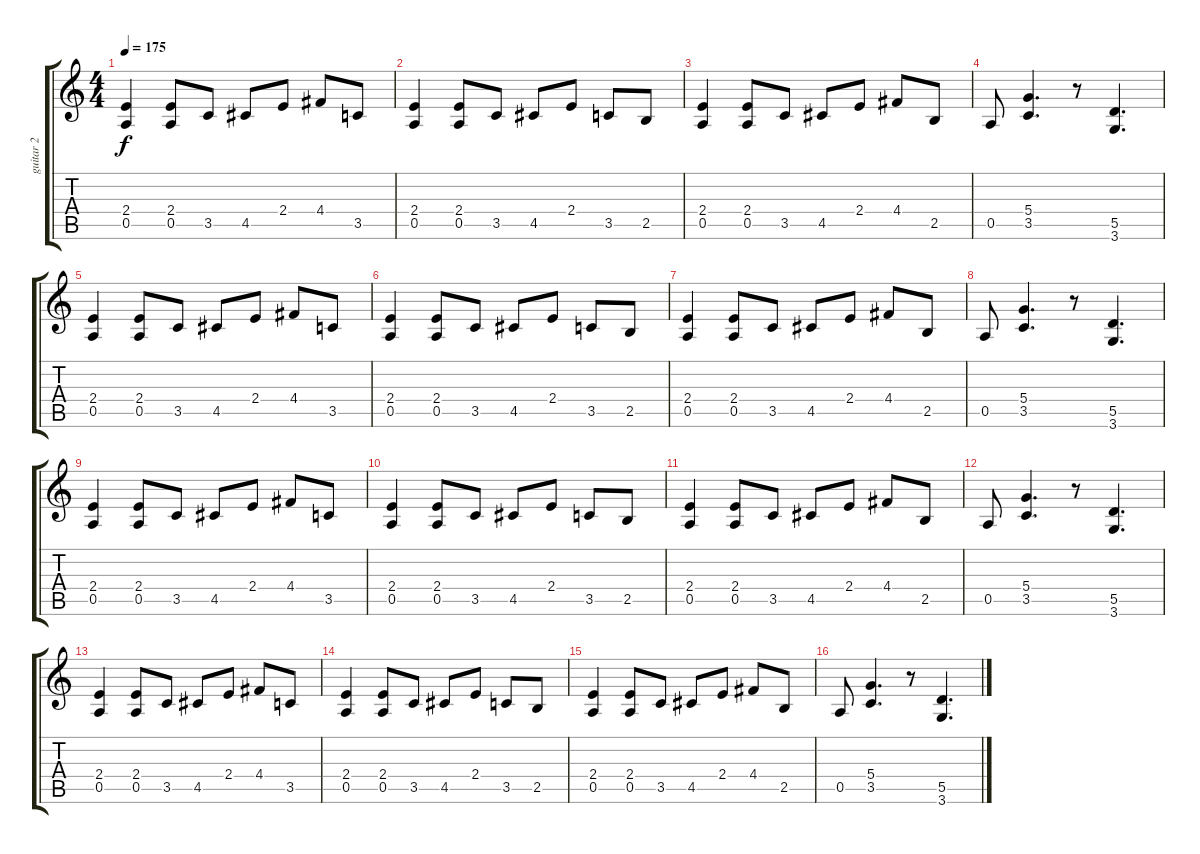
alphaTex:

\track ("guitar 2" "guitar 2") {instrument overdrivenguitar}
\staff {score tabs}
\tuning (E4 B3 G3 D3 A2 E2) {hide}
\ts (4 4)
\tempo 175
\clef g2
\ks c
(2.4 0.5).4{dy f instrument overdrivenguitar} (2.4 0.5).8 3.5.8 4.5.8 2.4.8 4.4.8 3.5.8 |
(2.4 0.5).4 (2.4 0.5).8 3.5.8 4.5.8 2.4.8 3.5.8 2.5.8 |
(2.4 0.5).4 (2.4 0.5).8 3.5.8 4.5.8 2.4.8 4.4.8 2.5.8 |
0.5.8 (5.4 3.5).4{d} r.8 (5.5 3.6).4{d} |
(2.4 0.5).4 (2.4 0.5).8 3.5.8 4.5.8 2.4.8 4.4.8 3.5.8 |
(2.4 0.5).4 (2.4 0.5).8 3.5.8 4.5.8 2.4.8 3.5.8 2.5.8 |
(2.4 0.5).4 (2.4 0.5).8 3.5.8 4.5.8 2.4.8 4.4.8 2.5.8 |
0.5.8 (5.4 3.5).4{d} r.8 (5.5 3.6).4{d} |
(2.4 0.5).4 (2.4 0.5).8 3.5.8 4.5.8 2.4.8 4.4.8 3.5.8 |
(2.4 0.5).4 (2.4 0.5).8 3.5.8 4.5.8 2.4.8 3.5.8 2.5.8 |
(2.4 0.5).4 (2.4 0.5).8 3.5.8 4.5.8 2.4.8 4.4.8 2.5.8 |
0.5.8 (5.4 3.5).4{d} r.8 (5.5 3.6).4{d} |
(2.4 0.5).4 (2.4 0.5).8 3.5.8 4.5.8 2.4.8 4.4.8 3.5.8 |
(2.4 0.5).4 (2.4 0.5).8 3.5.8 4.5.8 2.4.8 3.5.8 2.5.8 |
(2.4 0.5).4 (2.4 0.5).8 3.5.8 4.5.8 2.4.8 4.4.8 2.5.8 |
0.5.8 (5.4 3.5).4{d} r.8 (5.5 3.6).4{d}
